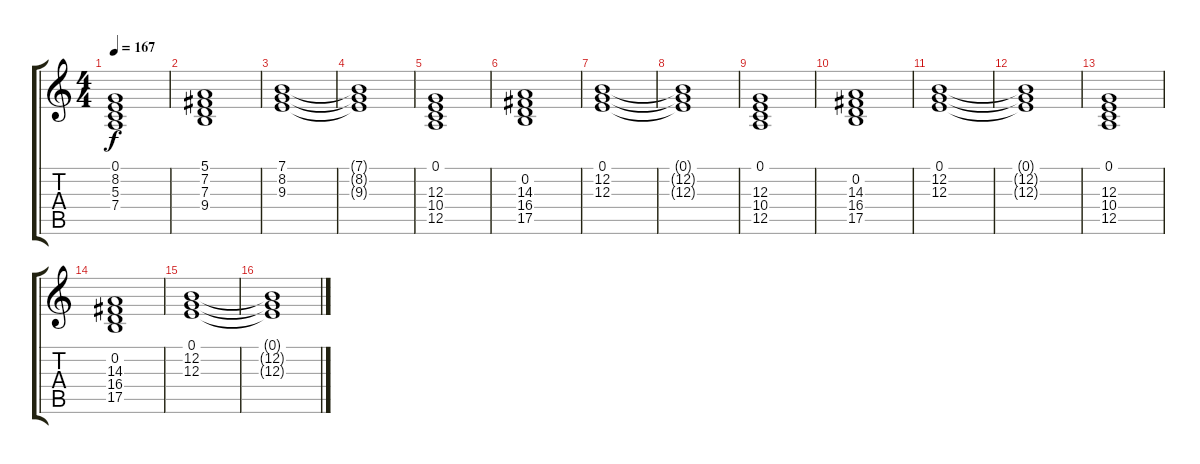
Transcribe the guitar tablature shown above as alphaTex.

\track "" {instrument pad7halo}
\staff {score tabs}
\tuning (E4 B3 G3 D3 A2 E2) {hide}
\ts (4 4)
\tempo 167
\clef g2
\ks c
(0.1 8.2 5.3 7.4).1{dy f} |
(5.1 7.2 7.3 9.4).1 |
(7.1 8.2 9.3).1 |
(7.1{t} 8.2{t} 9.3{t}).1 |
(0.1 12.3 10.4 12.5).1 |
(0.2 14.3 16.4 17.5).1 |
(0.1 12.2 12.3).1 |
(0.1{t} 12.2{t} 12.3{t}).1 |
(0.1 12.3 10.4 12.5).1 |
(0.2 14.3 16.4 17.5).1 |
(0.1 12.2 12.3).1 |
(0.1{t} 12.2{t} 12.3{t}).1 |
(0.1 12.3 10.4 12.5).1 |
(0.2 14.3 16.4 17.5).1 |
(0.1 12.2 12.3).1 |
(0.1{t} 12.2{t} 12.3{t}).1
